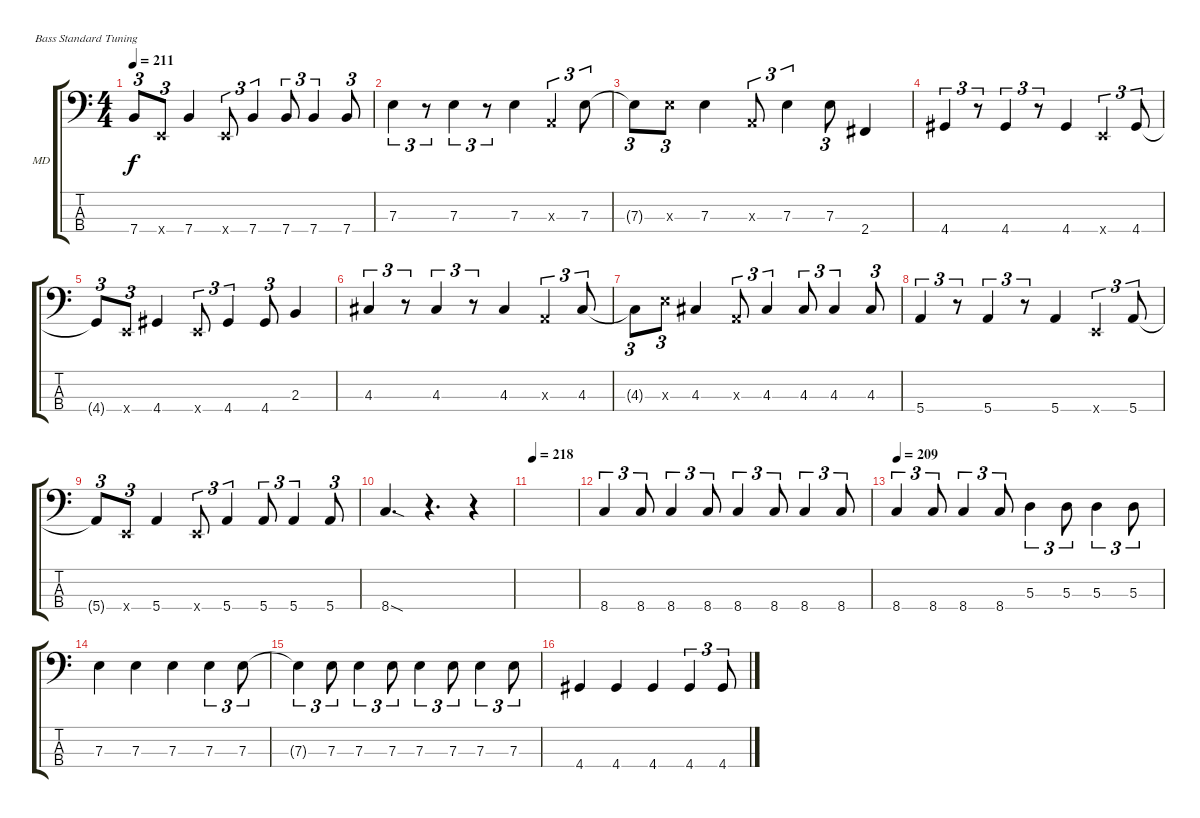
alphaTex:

\defaultSystemsLayout 4
\bracketExtendMode groupsimilarinstruments
\firstSystemTrackNameOrientation horizontal
\otherSystemsTrackNameOrientation horizontal
\track ("Bass - Mike Dirnt" "MD") {instrument electricbassfinger}
\staff {score tabs}
\tuning (G2 D2 A1 E1)
\ts (4 4)
\tempo 211
\clef f4
\ks c
7.4{t}.8{tu (3 2) dy f} 0.4{x}.8{tu (3 2)} 7.4.4 0.4{x}.8{tu (3 2)} 7.4.4{tu (3 2)} 7.4.8{tu (3 2)} 7.4.4{tu (3 2)} 7.4.8{tu (3 2)} |
7.3.4{tu (3 2)} r.8{tu (3 2)} 7.3.4{tu (3 2)} r.8{tu (3 2)} 7.3.4 0.3{x}.4{tu (3 2)} 7.3.8{tu (3 2)} |
7.3{t}.8{tu (3 2)} 7.3{x}.8{tu (3 2)} 7.3.4 0.3{x}.8{tu (3 2)} 7.3.4{tu (3 2)} 7.3.8{tu (3 2)} 2.4.4 |
4.4.4{tu (3 2)} r.8{tu (3 2)} 4.4.4{tu (3 2)} r.8{tu (3 2)} 4.4.4 0.4{x}.4{tu (3 2)} 4.4.8{tu (3 2)} |
4.4{t}.8{tu (3 2)} 0.4{x}.8{tu (3 2)} 4.4.4 0.4{x}.8{tu (3 2)} 4.4.4{tu (3 2)} 4.4.8{tu (3 2)} 2.3.4 |
4.3.4{tu (3 2)} r.8{tu (3 2)} 4.3.4{tu (3 2)} r.8{tu (3 2)} 4.3.4 0.3{x}.4{tu (3 2)} 4.3.8{tu (3 2)} |
4.3{t}.8{tu (3 2)} 7.3{x}.8{tu (3 2)} 4.3.4 0.3{x}.8{tu (3 2)} 4.3.4{tu (3 2)} 4.3.8{tu (3 2)} 4.3.4{tu (3 2)} 4.3.8{tu (3 2)} |
5.4.4{tu (3 2)} r.8{tu (3 2)} 5.4.4{tu (3 2)} r.8{tu (3 2)} 5.4.4 0.4{x}.4{tu (3 2)} 5.4.8{tu (3 2)} |
5.4{t}.8{tu (3 2)} 0.4{x}.8{tu (3 2)} 5.4.4 0.4{x}.8{tu (3 2)} 5.4.4{tu (3 2)} 5.4.8{tu (3 2)} 5.4.4{tu (3 2)} 5.4.8{tu (3 2)} |
8.4{sod}.4{d} r.4{d} r.4 |
\tempo (218 0.0125)
|
8.4.4{tu (3 2)} 8.4.8{tu (3 2)} 8.4.4{tu (3 2)} 8.4.8{tu (3 2)} 8.4.4{tu (3 2)} 8.4.8{tu (3 2)} 8.4.4{tu (3 2)} 8.4.8{tu (3 2)} |
\tempo (209 0.00625)
8.4.4{tu (3 2)} 8.4.8{tu (3 2)} 8.4.4{tu (3 2)} 8.4.8{tu (3 2)} 5.3.4{tu (3 2)} 5.3.8{tu (3 2)} 5.3.4{tu (3 2)} 5.3.8{tu (3 2)} |
7.3.4 7.3.4 7.3.4 7.3.4{tu (3 2)} 7.3.8{tu (3 2)} |
7.3{t}.4{tu (3 2)} 7.3.8{tu (3 2)} 7.3.4{tu (3 2)} 7.3.8{tu (3 2)} 7.3.4{tu (3 2)} 7.3.8{tu (3 2)} 7.3.4{tu (3 2)} 7.3.8{tu (3 2)} |
4.4.4 4.4.4 4.4.4 4.4.4{tu (3 2)} 4.4.8{tu (3 2)}
